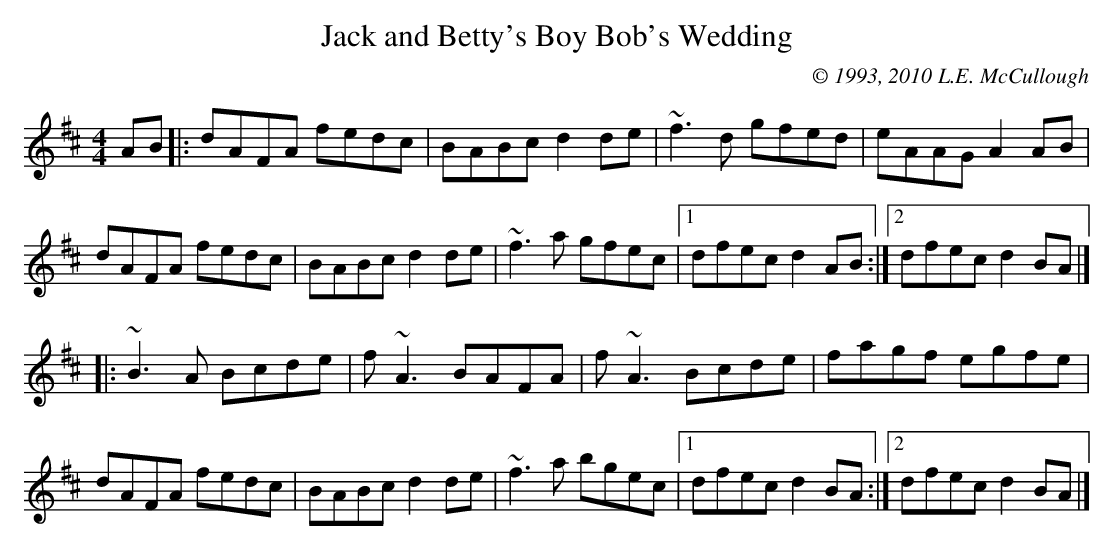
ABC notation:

X:1
T:Jack and Betty's Boy Bob's Wedding
C:© 1993, 2010 L.E. McCullough
M:4/4
L:1/8
K:D
AB|:dAFA fedc|BABc d2de|~f3d gfed|eAAG A2AB|
dAFA fedc|BABc d2de|~f3a gfec|1dfec d2AB:|2 dfec d2BA|]
|:~B3A Bcde|f~A3 BAFA|f~A3 Bcde|fagf egfe|
dAFA fedc|BABc d2de|~f3a bgec|1 dfec d2BA:|2 dfec d2BA|]
